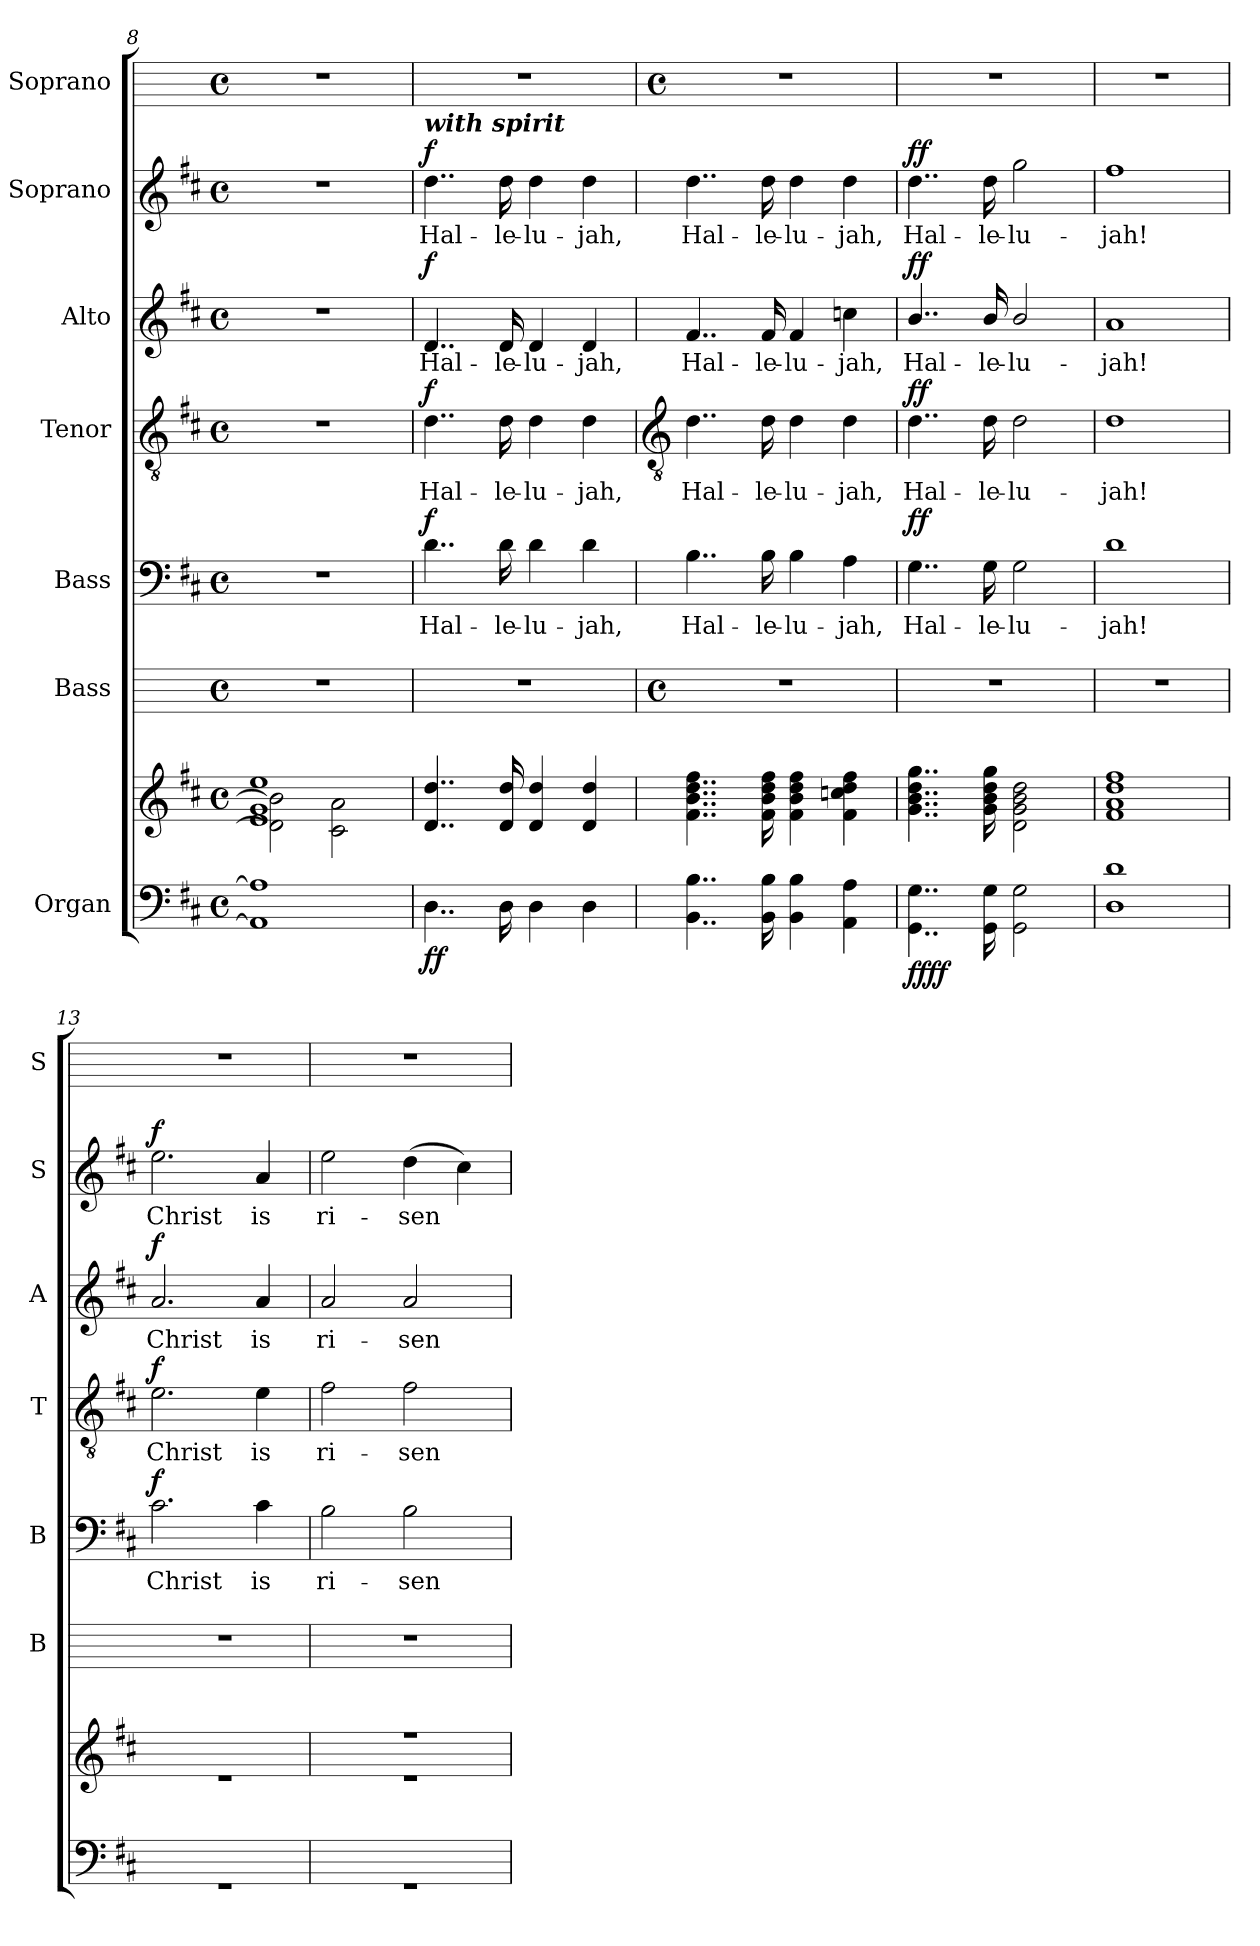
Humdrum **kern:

**kern	**kern	**dynam	**kern	**kern	**text	**dynam	**kern	**text	**dynam	**kern	**text	**dynam	**kern	**text	**dynam	**kern
*part7	*part7	*part7	*part6	*part5	*part5	*part5	*part4	*part4	*part4	*part3	*part3	*part3	*part2	*part2	*part2	*part1
*staff8	*staff7	*staff7/8	*staff6	*staff5	*staff5	*staff5	*staff4	*staff4	*staff4	*staff3	*staff3	*staff3	*staff2	*staff2	*staff2	*staff1
*I"Organ	*	*	*I"Bass	*I"Bass	*	*	*I"Tenor	*	*	*I"Alto	*	*	*I"Soprano	*	*	*I"Soprano
*	*	*	*I'B	*I'B	*	*	*I'T	*	*	*I'A	*	*	*I'S	*	*	*I'S
*clefF4	*clefG2	*	*	*clefF4	*	*	*clefGv2	*	*	*clefG2	*	*	*clefG2	*	*	*
*k[f#c#]	*k[f#c#]	*	*	*k[f#c#]	*	*	*k[f#c#]	*	*	*k[f#c#]	*	*	*k[f#c#]	*	*	*
*D:	*D:	*	*	*D:	*	*	*D:	*	*	*D:	*	*	*D:	*	*	*
*M4/4	*M4/4	*	*M4/4	*M4/4	*	*	*M4/4	*	*	*M4/4	*	*	*M4/4	*	*	*M4/4
*met(c)	*met(c)	*	*met(c)	*met(c)	*	*	*met(c)	*	*	*met(c)	*	*	*met(c)	*	*	*met(c)
=8	=8	=8	=8	=8	=8	=8	=8	=8	=8	=8	=8	=8	=8	=8	=8	=8
*^	*^	*	*	*	*	*	*	*	*	*	*	*	*	*	*	*
1ryy	1AA\] 1A\]	1e 1g 1ee	2d\] 2b\]	.	1r	1r	.	.	1r	.	.	1r	.	.	1r	.	.	1r
.	.	.	2c#\ 2a\	.	.	.	.	.	.	.	.	.	.	.	.	.	.	.
=9	=9	=9	=9	=9	=9	=9	=9	=9	=9	=9	=9	=9	=9	=9	=9	=9	=9	=9
!	!	!	!	!	!	!	!	!	!	!	!	!	!	!	!LO:TX:a:Bi:t=with spirit	!	!	!
!	!	!	!	!LO:DY:b=2	!	!	!LO:LY:b	!	!	!LO:LY:b	!	!	!LO:LY:b	!	!	!LO:LY:b	!	!
!	!	!	!	!LO:DY:n=1:b	!	!	!	!LO:DY:b	!	!	!LO:DY:b	!	!	!LO:DY:b	!	!	!LO:DY:b	!
1ryy	4..D\	4..d 4..dd	1ryy	f f	1r	4..d	Hal-	f	4..d	Hal-	f	4..d	Hal-	f	4..dd	Hal-	f	1r
!	!	!	!	!	!	!	!LO:LY:b	!	!	!LO:LY:b	!	!	!LO:LY:b	!	!	!LO:LY:b	!	!
.	16D\	16d 16dd	.	.	.	16d	-le-	.	16d	-le-	.	16d	-le-	.	16dd	-le-	.	.
!	!	!	!	!	!	!	!LO:LY:b	!	!	!LO:LY:b	!	!	!LO:LY:b	!	!	!LO:LY:b	!	!
.	4D\	4d 4dd	.	.	.	4d	-lu-	.	4d	-lu-	.	4d	-lu-	.	4dd	-lu-	.	.
!	!	!	!	!	!	!	!LO:LY:b	!	!	!LO:LY:b	!	!	!LO:LY:b	!	!	!LO:LY:b	!	!
.	4D\	4d 4dd	.	.	.	4d	-jah,	.	4d	-jah,	.	4d	-jah,	.	4dd	-jah,	.	.
!!LO:LB:g=z
=10	=10	=10	=10	=10	=10	=10	=10	=10	=10	=10	=10	=10	=10	=10	=10	=10	=10	=10
*	*	*	*	*	*	*	*	*	*clefGv2	*	*	*	*	*	*	*	*	*
*	*	*	*	*	*M4/4	*	*	*	*	*	*	*	*	*	*	*	*	*M4/4
*	*	*	*	*	*met(c)	*	*	*	*	*	*	*	*	*	*	*	*	*met(c)
!	!	!	!	!	!	!	!LO:LY:b	!	!	!LO:LY:b	!	!	!LO:LY:b	!	!	!LO:LY:b	!	!
1ryy	4..BB\ 4..B\	1ryy	4..f#\ 4..b\ 4..dd\ 4..ff#\	.	1r	4..B	Hal-	.	4..d	Hal-	.	4..f#	Hal-	.	4..dd	Hal-	.	1r
!	!	!	!	!	!	!	!LO:LY:b	!	!	!LO:LY:b	!	!	!LO:LY:b	!	!	!LO:LY:b	!	!
.	16BB\ 16B\	.	16f#\ 16b\ 16dd\ 16ff#\	.	.	16B	-le-	.	16d	-le-	.	16f#	-le-	.	16dd	-le-	.	.
!	!	!	!	!	!	!	!LO:LY:b	!	!	!LO:LY:b	!	!	!LO:LY:b	!	!	!LO:LY:b	!	!
.	4BB\ 4B\	.	4f#\ 4b\ 4dd\ 4ff#\	.	.	4B	-lu-	.	4d	-lu-	.	4f#	-lu-	.	4dd	-lu-	.	.
!	!	!	!	!	!	!	!LO:LY:b	!	!	!LO:LY:b	!	!	!LO:LY:b	!	!	!LO:LY:b	!	!
.	4AA\ 4A\	.	4f#\ 4ccn\ 4dd\ 4ff#\	.	.	4A	-jah,	.	4d	-jah,	.	4ccn	-jah,	.	4dd	-jah,	.	.
=11	=11	=11	=11	=11	=11	=11	=11	=11	=11	=11	=11	=11	=11	=11	=11	=11	=11	=11
!	!	!	!	!LO:DY:b=2	!	!	!LO:LY:b	!	!	!LO:LY:b	!	!	!LO:LY:b	!	!	!LO:LY:b	!	!
!	!	!	!	!LO:DY:n=1:b	!	!	!	!LO:DY:b	!	!	!LO:DY:b	!	!	!LO:DY:b	!	!	!LO:DY:b	!
1ryy	4..GG\ 4..G\	1ryy	4..g\ 4..b\ 4..dd\ 4..gg\	ff ff	1r	4..G	Hal-	ff	4..d	Hal-	ff	4..b/	Hal-	ff	4..dd	Hal-	ff	1r
!	!	!	!	!	!	!	!LO:LY:b	!	!	!LO:LY:b	!	!	!LO:LY:b	!	!	!LO:LY:b	!	!
.	16GG\ 16G\	.	16g\ 16b\ 16dd\ 16gg\	.	.	16G	-le-	.	16d	-le-	.	16b/	-le-	.	16dd	-le-	.	.
!	!	!	!	!	!	!	!LO:LY:b	!	!	!LO:LY:b	!	!	!LO:LY:b	!	!	!LO:LY:b	!	!
.	2GG\ 2G\	.	2d\ 2g\ 2b\ 2dd\	.	.	2G	-lu-	.	2d	-lu-	.	2b/	-lu-	.	2gg	-lu-	.	.
=12	=12	=12	=12	=12	=12	=12	=12	=12	=12	=12	=12	=12	=12	=12	=12	=12	=12	=12
!	!	!	!	!	!	!	!LO:LY:b	!	!	!LO:LY:b	!	!	!LO:LY:b	!	!	!LO:LY:b	!	!
1ryy	1D\ 1d\	1ryy	1f#\ 1a\ 1dd\ 1ff#\	.	1r	1d	-jah!	.	1d	-jah!	.	1a	-jah!	.	1ff#	-jah!	.	1r
=13	=13	=13	=13	=13	=13	=13	=13	=13	=13	=13	=13	=13	=13	=13	=13	=13	=13	=13
!	!	!	!	!	!	!	!LO:LY:b	!LO:DY:b	!	!LO:LY:b	!LO:DY:b	!	!LO:LY:b	!LO:DY:b	!	!LO:LY:b	!LO:DY:b	!
1ryy	1r	1ryy	1r	.	1r	2.c#	Christ	f	2.e	Christ	f	2.a	Christ	f	2.ee	Christ	f	1r
!	!	!	!	!	!	!	!LO:LY:b	!	!	!LO:LY:b	!	!	!LO:LY:b	!	!	!LO:LY:b	!	!
.	.	.	.	.	.	4c#	is	.	4e	is	.	4a	is	.	4a	is	.	.
=14	=14	=14	=14	=14	=14	=14	=14	=14	=14	=14	=14	=14	=14	=14	=14	=14	=14	=14
!	!	!	!	!	!	!	!LO:LY:b	!	!	!LO:LY:b	!	!	!LO:LY:b	!	!	!LO:LY:b	!	!
1ryy	1r	1r	1r	.	1r	2B	ri-	.	2f#	ri-	.	2a	ri-	.	2ee	ri-	.	1r
!	!	!	!	!	!	!	!LO:LY:b	!	!	!LO:LY:b	!	!	!LO:LY:b	!	!	!LO:LY:b	!	!
.	.	.	.	.	.	2B	-sen	.	2f#	-sen	.	2a	-sen	.	(>4dd	-sen	.	.
.	.	.	.	.	.	.	.	.	.	.	.	.	.	.	4cc#)	.	.	.
*v	*v	*	*	*	*	*	*	*	*	*	*	*	*	*	*	*	*	*
*	*v	*v	*	*	*	*	*	*	*	*	*	*	*	*	*	*	*
=	=	=	=	=	=	=	=	=	=	=	=	=	=	=	=	=
*-	*-	*-	*-	*-	*-	*-	*-	*-	*-	*-	*-	*-	*-	*-	*-	*-
